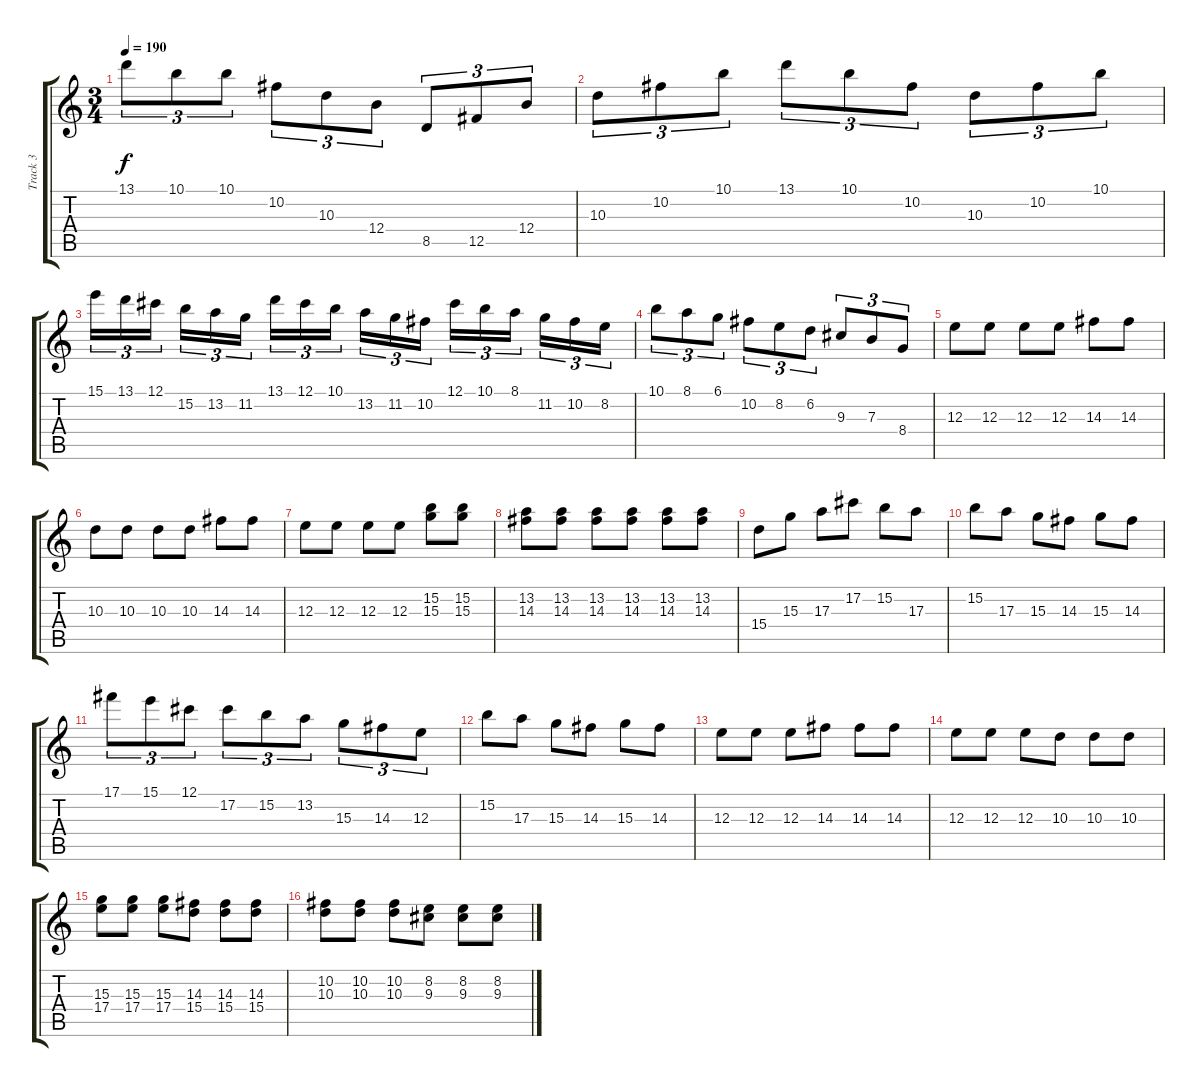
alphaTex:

\track ("Track 3" "Track 3") {instrument distortionguitar}
\staff {score tabs}
\tuning (Db4 Ab3 E3 B2 Gb2 B1) {hide}
\ts (3 4)
\tempo 190
\clef g2
\ks c
13.1.8{tu (3 2) dy f} 10.1.8{tu (3 2)} 10.1.8{tu (3 2)} 10.2.8{tu (3 2)} 10.3.8{tu (3 2)} 12.4.8{tu (3 2)} 8.5.8{tu (3 2)} 12.5.8{tu (3 2)} 12.4.8{tu (3 2)} |
10.3.8{tu (3 2)} 10.2.8{tu (3 2)} 10.1.8{tu (3 2)} 13.1.8{tu (3 2)} 10.1.8{tu (3 2)} 10.2.8{tu (3 2)} 10.3.8{tu (3 2)} 10.2.8{tu (3 2)} 10.1.8{tu (3 2)} |
15.1.16{tu (3 2)} 13.1.16{tu (3 2)} 12.1.16{tu (3 2) beam splitsecondary} 15.2.16{tu (3 2)} 13.2.16{tu (3 2)} 11.2.16{tu (3 2)} 13.1.16{tu (3 2)} 12.1.16{tu (3 2)} 10.1.16{tu (3 2) beam splitsecondary} 13.2.16{tu (3 2)} 11.2.16{tu (3 2)} 10.2.16{tu (3 2)} 12.1.16{tu (3 2)} 10.1.16{tu (3 2)} 8.1.16{tu (3 2) beam splitsecondary} 11.2.16{tu (3 2)} 10.2.16{tu (3 2)} 8.2.16{tu (3 2)} |
10.1.8{tu (3 2)} 8.1.8{tu (3 2)} 6.1.8{tu (3 2)} 10.2.8{tu (3 2)} 8.2.8{tu (3 2)} 6.2.8{tu (3 2)} 9.3.8{tu (3 2)} 7.3.8{tu (3 2)} 8.4.8{tu (3 2)} |
12.3.8 12.3.8 12.3.8 12.3.8 14.3.8 14.3.8 |
10.3.8 10.3.8 10.3.8 10.3.8 14.3.8 14.3.8 |
12.3.8 12.3.8 12.3.8 12.3.8 (15.2 15.3).8 (15.2 15.3).8 |
(13.2 14.3).8 (13.2 14.3).8 (13.2 14.3).8 (13.2 14.3).8 (13.2 14.3).8 (13.2 14.3).8 |
15.4.8 15.3.8 17.3.8 17.2.8 15.2.8 17.3.8 |
15.2.8 17.3.8 15.3.8 14.3.8 15.3.8 14.3.8 |
17.1.8{tu (3 2)} 15.1.8{tu (3 2)} 12.1.8{tu (3 2)} 17.2.8{tu (3 2)} 15.2.8{tu (3 2)} 13.2.8{tu (3 2)} 15.3.8{tu (3 2)} 14.3.8{tu (3 2)} 12.3.8{tu (3 2)} |
15.2.8 17.3.8 15.3.8 14.3.8 15.3.8 14.3.8 |
12.3.8 12.3.8 12.3.8 14.3.8 14.3.8 14.3.8 |
12.3.8 12.3.8 12.3.8 10.3.8 10.3.8 10.3.8 |
(15.3 17.4).8 (15.3 17.4).8 (15.3 17.4).8 (14.3 15.4).8 (14.3 15.4).8 (14.3 15.4).8 |
(10.2 10.3).8 (10.2 10.3).8 (10.2 10.3).8 (8.2 9.3).8 (8.2 9.3).8 (8.2 9.3).8
